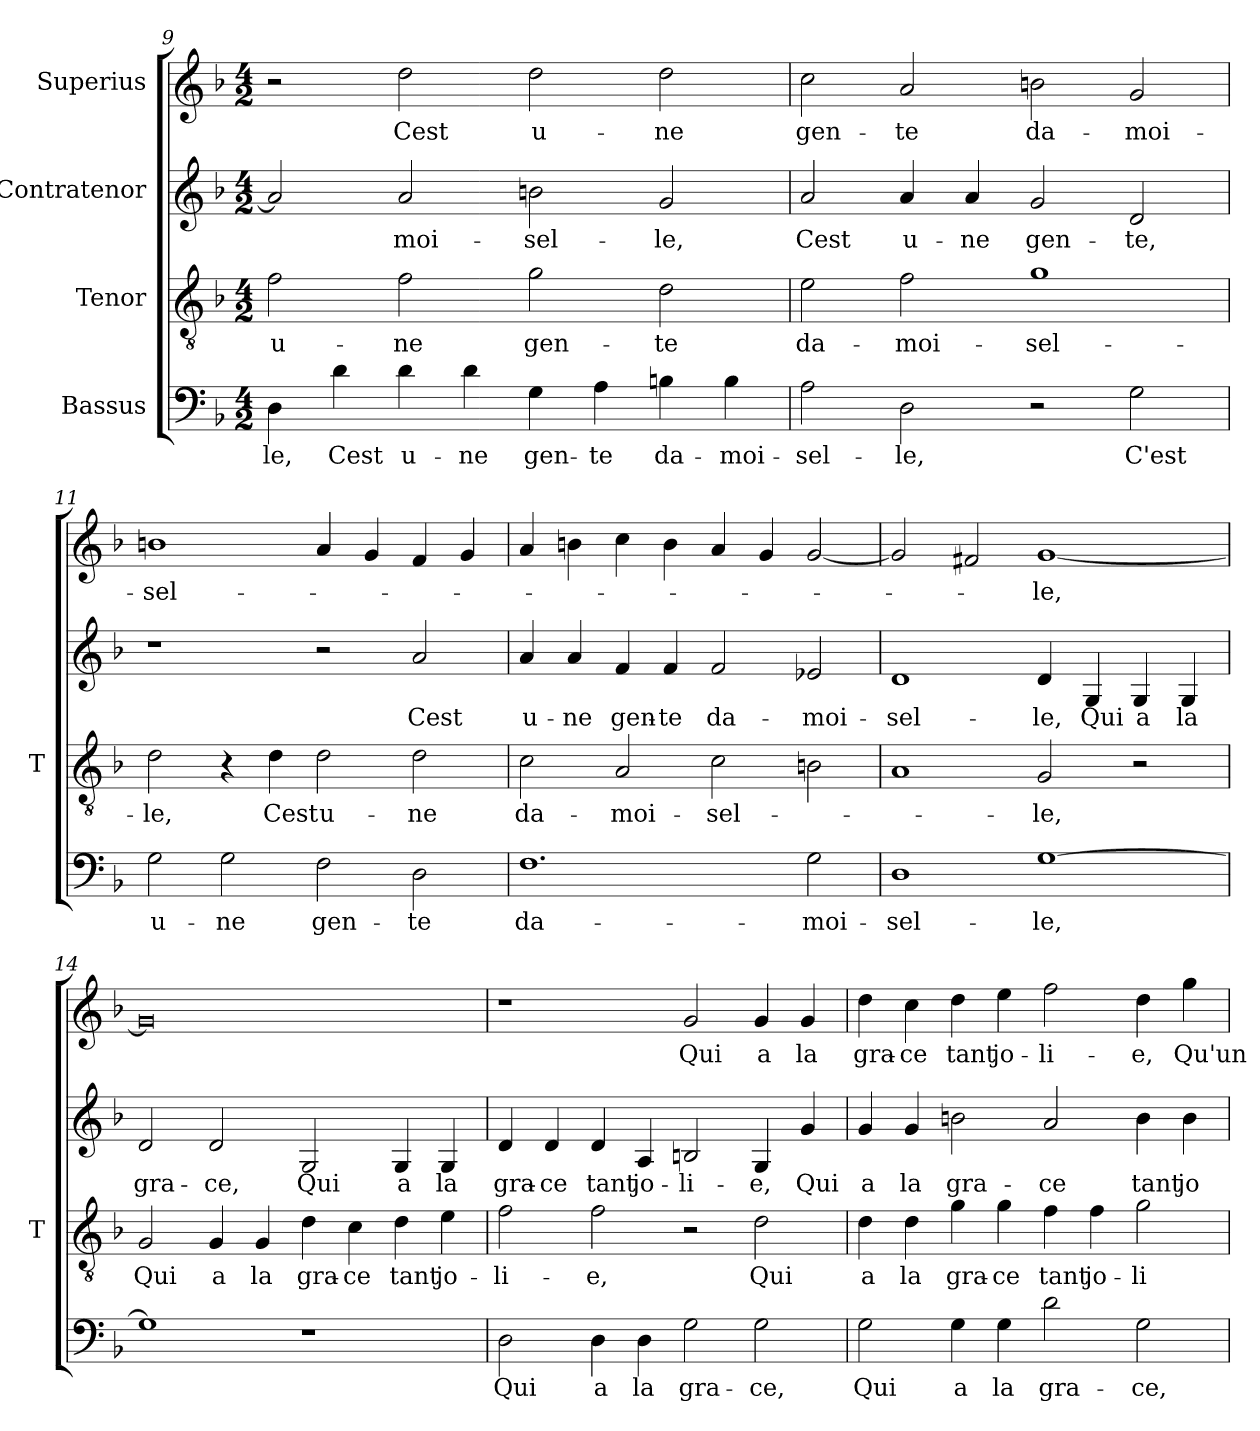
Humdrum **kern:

**kern	**text	**kern	**text	**kern	**text	**kern	**text
*part4	*part4	*part3	*part3	*part2	*part2	*part1	*part1
*staff4	*staff4	*staff3	*staff3	*staff2	*staff2	*staff1	*staff1
*I"Bassus	*	*I"Tenor	*	*I"Contratenor	*	*I"Superius	*
*	*	*I'T	*	*	*	*	*
*clefF4	*	*clefGv2	*	*clefG2	*	*clefG2	*
*k[b-]	*	*k[b-]	*	*k[b-]	*	*k[b-]	*
*M4/2	*	*M4/2	*	*M4/2	*	*M4/2	*
=9	=9	=9	=9	=9	=9	=9	=9
4D	-le,	2f	u-	2a]	.	2r	.
4d	-Cest	.	.	.	.	.	.
4d	u-	2f	-ne	2a	moi-	2dd	-Cest
4d	-ne	.	.	.	.	.	.
4G	gen-	2g	gen-	2b	sel-	2dd	u-
4A	-te	.	.	.	.	.	.
4Bn	da-	2d	-te	2g	-le,	2dd	-ne
4B	moi-	.	.	.	.	.	.
=10	=10	=10	=10	=10	=10	=10	=10
2A	sel-	2e	da-	2a	-Cest	2cc	gen-
2D	-le,	2f	moi-	4a	u-	2a	-te
.	.	.	.	4a	-ne	.	.
2r	.	1g	sel-	2g	gen-	2b	da-
2G	-C'est	.	.	2d	-te,	2g	moi-
=11	=11	=11	=11	=11	=11	=11	=11
2G	u-	2d	-le,	1r	.	1b	sel-
2G	-ne	4r	.	.	.	.	.
.	.	4d	-Cest	.	.	.	.
2F	gen-	2d	u-	2r	.	4a	.
.	.	.	.	.	.	4g	.
2D	-te	2d	-ne	2a	-Cest	4f	.
.	.	.	.	.	.	4g	.
=12	=12	=12	=12	=12	=12	=12	=12
1.F	da-	2c	da-	4a	u-	4a	.
.	.	.	.	4a	-ne	4b	.
.	.	2A	moi-	4f	gen-	4cc	.
.	.	.	.	4f	-te	4b	.
.	.	2c	sel-	2f	da-	4a	.
.	.	.	.	.	.	4g	.
2G	moi-	2Bn	.	2e-X	moi-	[2g	.
=13	=13	=13	=13	=13	=13	=13	=13
1D	sel-	1A	.	1d	sel-	2g]	.
.	.	.	.	.	.	2f#X	.
[1G	-le,	2G	-le,	4d	-le,	[1g	-le,
.	.	.	.	4G	-Qui	.	.
.	.	2r	.	4G	-a	.	.
.	.	.	.	4G	-la	.	.
=14	=14	=14	=14	=14	=14	=14	=14
1G]	.	2G	-Qui	2d	gra-	0g]	.
.	.	4G	-a	2d	-ce,	.	.
.	.	4G	-la	.	.	.	.
1r	.	4d	gra-	2G	-Qui	.	.
.	.	4c	-ce	.	.	.	.
.	.	4d	-tant	4G	-a	.	.
.	.	4e	jo-	4G	-la	.	.
=15	=15	=15	=15	=15	=15	=15	=15
2D	-Qui	2f	li-	4d	gra-	1r	.
.	.	.	.	4d	-ce	.	.
4D	-a	2f	-e,	4d	-tant	.	.
4D	-la	.	.	4A	jo-	.	.
2G	gra-	2r	.	2B	li-	2g	-Qui
2G	-ce,	2d	-Qui	4G	-e,	4g	-a
.	.	.	.	4g	-Qui	4g	-la
=16	=16	=16	=16	=16	=16	=16	=16
2G	-Qui	4d	-a	4g	-a	4dd	gra-
.	.	4d	-la	4g	-la	4cc	-ce
4G	-a	4g	gra-	2b	gra-	4dd	-tant
4G	-la	4g	-ce	.	.	4ee	jo-
2d	gra-	4f	-tant	2a	-ce	2ff	li-
.	.	4f	jo-	.	.	.	.
2G	-ce,	2g	li-	4b	-tant	4dd	-e,
.	.	.	.	4b	jo-	4gg	-Qu'un
=	=	=	=	=	=	=	=
*-	*-	*-	*-	*-	*-	*-	*-
